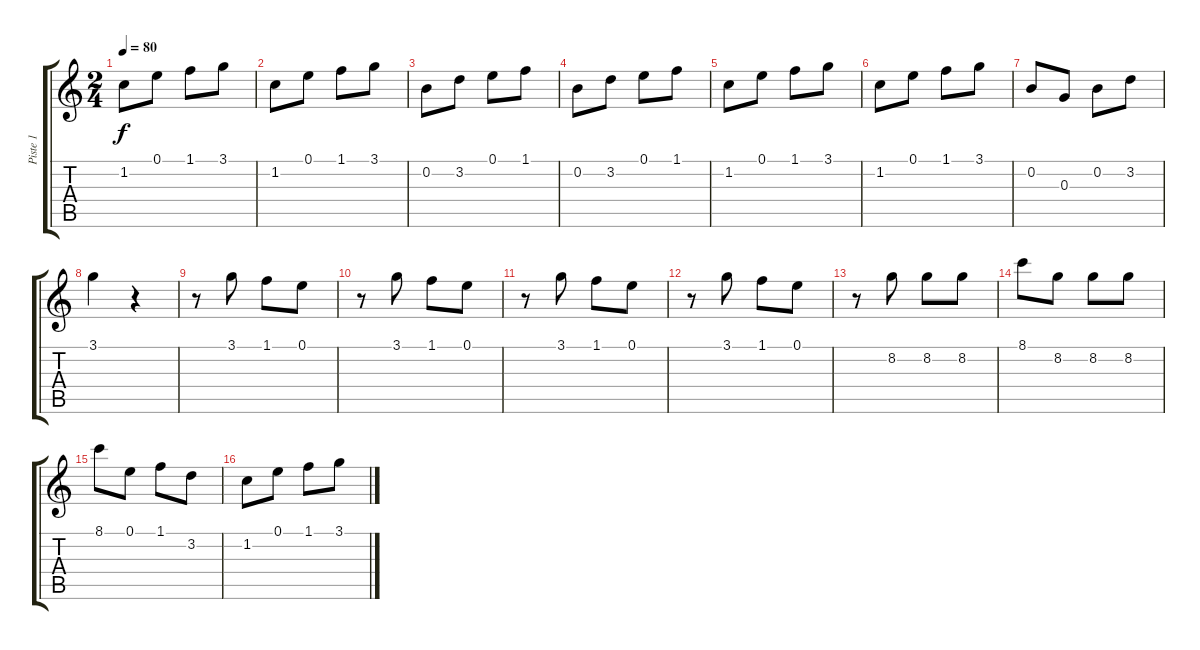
\track ("Piste 1" "Piste 1") {instrument acousticguitarnylon}
\staff {score tabs}
\tuning (E4 B3 G3 D3 A2 E2) {hide}
\ts (2 4)
\tempo 80
\clef g2
\ks c
1.2.8{dy f instrument acousticguitarnylon} 0.1.8 1.1.8 3.1.8 |
1.2.8 0.1.8 1.1.8 3.1.8 |
0.2.8 3.2.8 0.1.8 1.1.8 |
0.2.8 3.2.8 0.1.8 1.1.8 |
1.2.8 0.1.8 1.1.8 3.1.8 |
1.2.8 0.1.8 1.1.8 3.1.8 |
0.2.8 0.3.8 0.2.8 3.2.8 |
3.1.4 r.4 |
r.8 3.1.8 1.1.8 0.1.8 |
r.8 3.1.8 1.1.8 0.1.8 |
r.8 3.1.8 1.1.8 0.1.8 |
r.8 3.1.8 1.1.8 0.1.8 |
r.8 8.2.8 8.2.8 8.2.8 |
8.1.8 8.2.8 8.2.8 8.2.8 |
8.1.8 0.1.8 1.1.8 3.2.8 |
1.2.8 0.1.8 1.1.8 3.1.8
